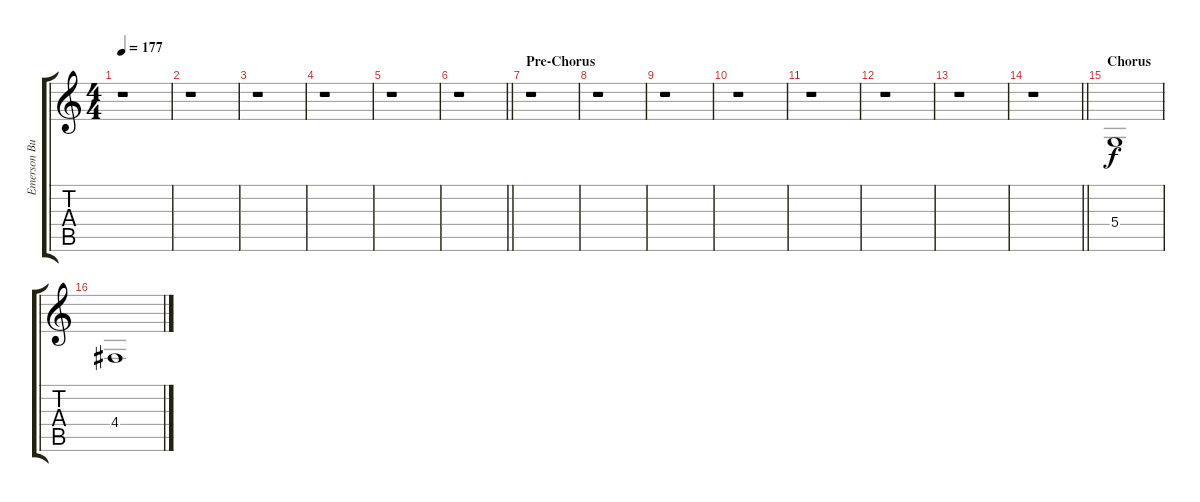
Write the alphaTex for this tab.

\track ("Emerson Burton (Keyboard)" "Emerson Bu") {instrument pad2warm}
\staff {score tabs}
\tuning (E4 B3 G3 D3 A2 E2) {hide}
\ts (4 4)
\tempo 177
\clef g2
\ks c
r.1{dy f} |
r.1 |
r.1 |
r.1 |
r.1 |
\barLineRight lightlight
r.1 |
\section ("" "Pre-Chorus")
r.1 |
r.1 |
r.1 |
r.1 |
r.1 |
r.1 |
r.1 |
\barLineRight lightlight
r.1 |
\section ("" "Chorus")
5.4.1 |
4.4.1
